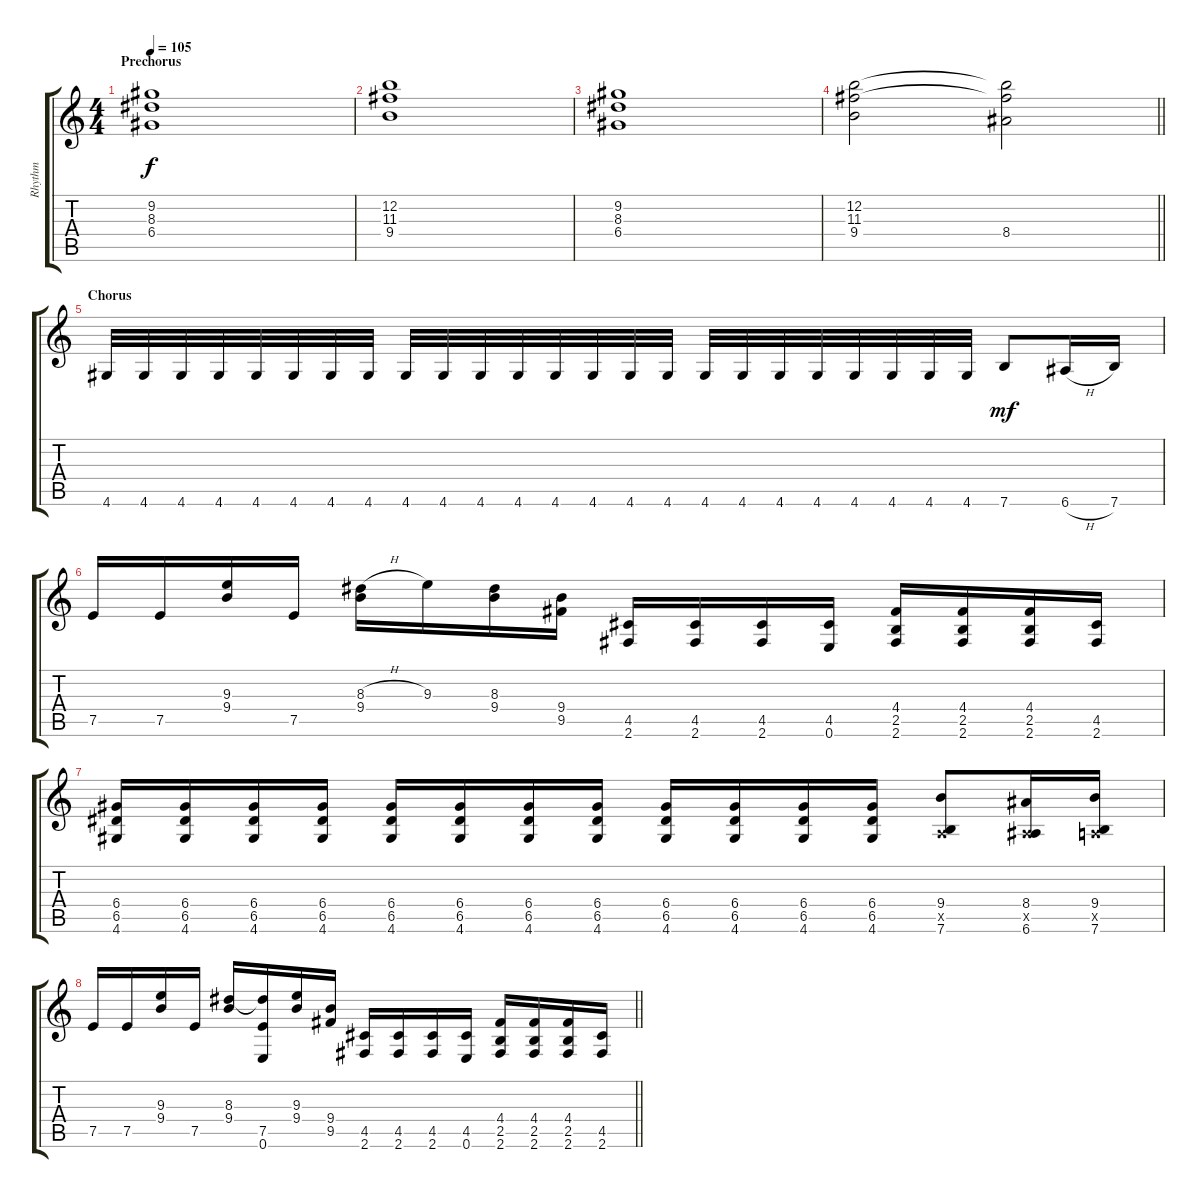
\track ("Rhythm" "Rhythm") {instrument distortionguitar}
\staff {score tabs}
\tuning (E4 B3 G3 D3 A2 E2) {hide}
\ts (4 4)
\section ("" "Prechorus")
\tempo 105
\clef g2
\ks c
(9.2 8.3 6.4).1{dy f} |
(12.2 11.3 9.4).1 |
(9.2 8.3 6.4).1 |
\barLineRight lightlight
(12.2 11.3 9.4).2 (12.2{t} 11.3{t} 8.4).2 |
\section ("" "Chorus")
4.6.32{volume 14} 4.6.32 4.6.32 4.6.32 4.6.32 4.6.32 4.6.32 4.6.32 4.6.32 4.6.32 4.6.32 4.6.32 4.6.32 4.6.32 4.6.32 4.6.32 4.6.32 4.6.32 4.6.32 4.6.32 4.6.32 4.6.32 4.6.32 4.6.32 7.6.8{dy mf} 6.6{h}.16 7.6.16 |
7.5.16 7.5.16 (9.3 9.4).16 7.5.16 (8.3{h} 9.4).16 9.3.16 (8.3 9.4).16 (9.4 9.5).16 (4.5 2.6).16 (4.5 2.6).16 (4.5 2.6).16 (4.5 0.6).16 (4.4 2.5 2.6).16 (4.4 2.5 2.6).16 (4.4 2.5 2.6).16 (4.5 2.6).16 |
(6.4 6.5 4.6).16 (6.4 6.5 4.6).16 (6.4 6.5 4.6).16 (6.4 6.5 4.6).16 (6.4 6.5 4.6).16 (6.4 6.5 4.6).16 (6.4 6.5 4.6).16 (6.4 6.5 4.6).16 (6.4 6.5 4.6).16 (6.4 6.5 4.6).16 (6.4 6.5 4.6).16 (6.4 6.5 4.6).16 (9.4 0.5{x} 7.6).8 (8.4 0.5{x} 6.6).16 (9.4 0.5{x} 7.6).16 |
\barLineRight lightlight
7.5.16 7.5.16 (9.3 9.4).16 7.5.16 (8.3 9.4).16 (8.3{t} 7.5 0.6).16 (9.3 9.4).16 (9.4 9.5).16 (4.5 2.6).16 (4.5 2.6).16 (4.5 2.6).16 (4.5 0.6).16 (4.4 2.5 2.6).16 (4.4 2.5 2.6).16 (4.4 2.5 2.6).16 (4.5 2.6).16
